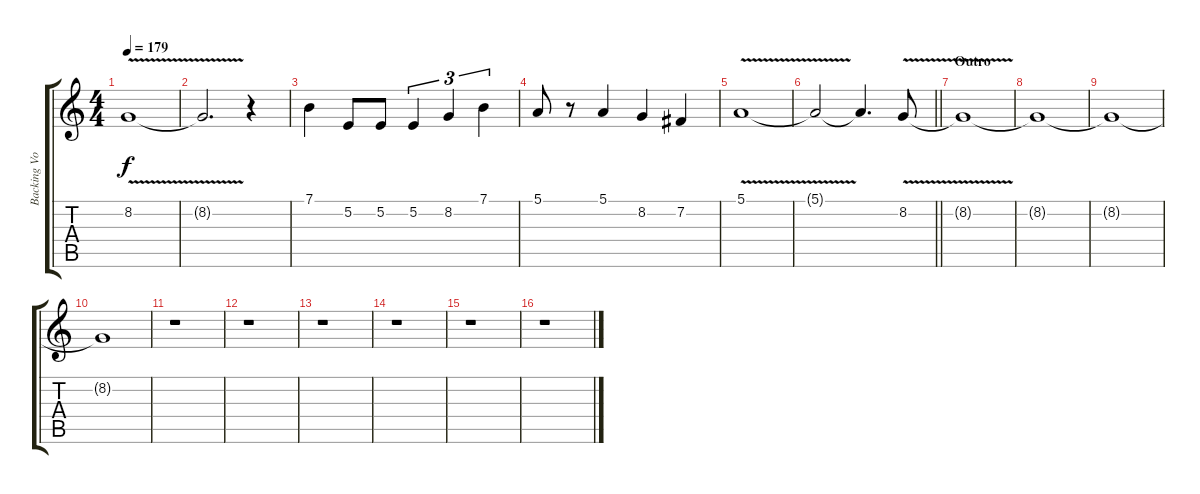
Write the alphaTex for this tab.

\track ("Backing Vocals" "Backing Vo") {instrument flute}
\staff {score tabs}
\tuning (E4 B3 G3 D3 A2 E2) {hide}
\ts (4 4)
\tempo 179
\clef g2
\ks c
8.2{v}.1{dy f} |
8.2{t}.2{d} r.4 |
7.1.4 5.2.8 5.2.8 5.2.4{tu (3 2)} 8.2.4{tu (3 2)} 7.1.4{tu (3 2)} |
5.1.8 r.8 5.1.4 8.2.4 7.2.4 |
5.1{v}.1 |
\barLineRight lightlight
5.1{t}.2 5.1{t}.4{d} 8.2{v}.8 |
\section ("" "Outro")
8.2{t}.1 |
8.2{t}.1 |
8.2{t}.1 |
8.2{t}.1 |
r.1 |
r.1 |
r.1 |
r.1 |
r.1 |
r.1
